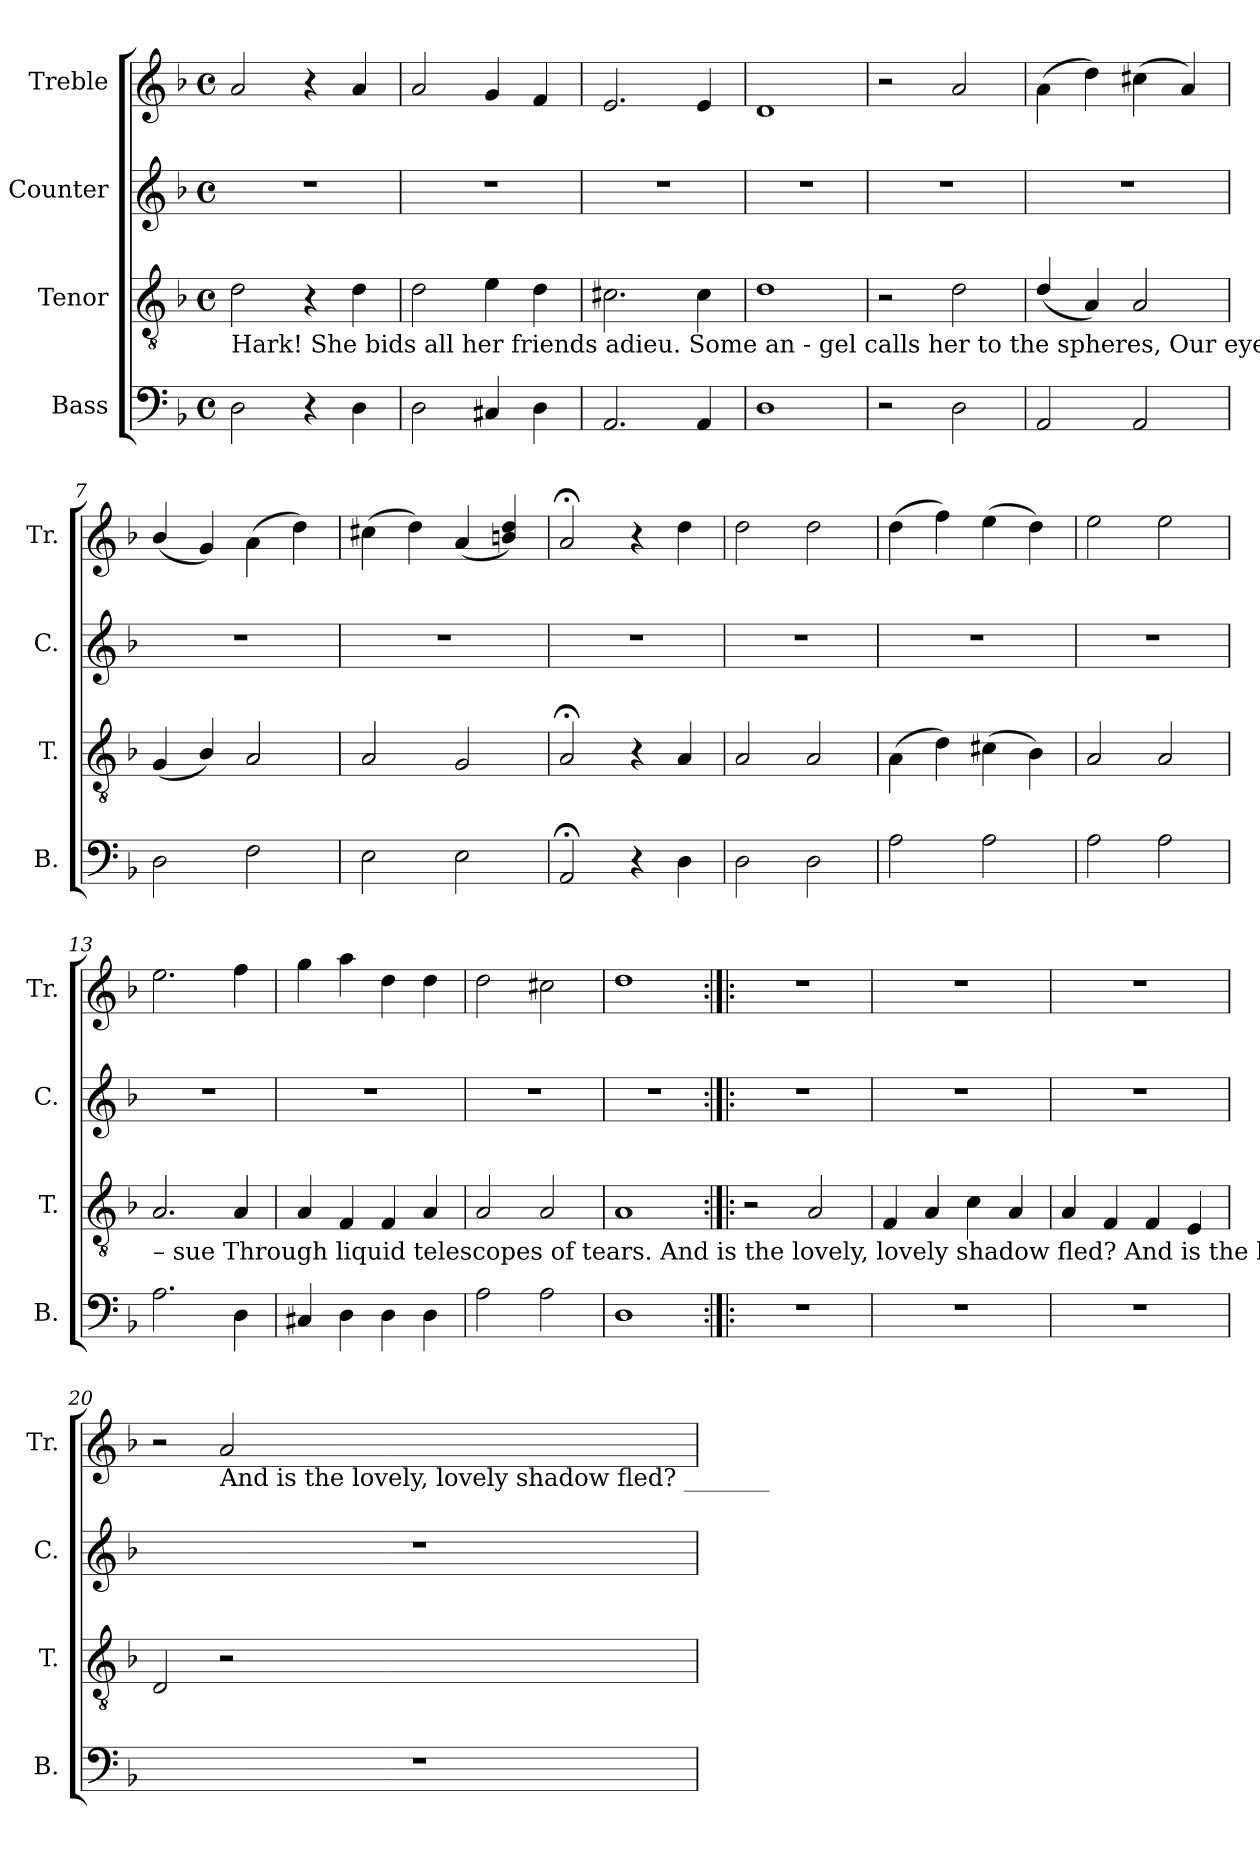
**kern	**kern	**kern	**kern
*part4	*part3	*part2	*part1
*staff4	*staff3	*staff2	*staff1
*I"Bass	*I"Tenor	*I"Counter	*I"Treble
*I'B.	*I'T.	*I'C.	*I'Tr.
*clefF4	*clefGv2	*clefG2	*clefG2
*k[b-]	*k[b-]	*k[b-]	*k[b-]
*M4/4	*M4/4	*M4/4	*M4/4
*met(c)	*met(c)	*met(c)	*met(c)
=1	=1	=1	=1
!	!LO:TX:b:t=Hark! She bids all her friends adieu.       Some  an  -  gel       calls her        to    the  spheres,  Our eyes the radiant     saint pur –	!	!
2D\	2d\	1r	2a/
4r	4r	.	4r
4D\	4d\	.	4a/
=2	=2	=2	=2
2D\	2d\	1r	2a/
4C#X/	4e\	.	4g/
4D\	4d\	.	4f/
=3	=3	=3	=3
2.AA/	2.c#X\	1r	2.e/
4AA/	4c#\	.	4e/
=4	=4	=4	=4
1D	1d	1r	1d
=5	=5	=5	=5
2r	2r	1r	2r
2D\	2d\	.	2a/
=6	=6	=6	=6
2AA/	(4d/	1r	(4a\
.	4A/)	.	4dd\)
2AA/	2A/	.	(4cc#X\
.	.	.	4a/)
=7	=7	=7	=7
2D\	(4G/	1r	(4b-/
.	4B-/)	.	4g/)
2F\	2A/	.	(4a\
.	.	.	4dd\)
=8	=8	=8	=8
2E\	2A/	1r	(4cc#X\
.	.	.	4dd\)
2E\	2G/	.	(4a/
.	.	.	4bn/ 4dd/)
=9	=9	=9	=9
2AA;</	2A;</	1r	2a;</
4r	4r	.	4r
4D\	4A/	.	4dd\
=10	=10	=10	=10
2D\	2A/	1r	2dd\
2D\	2A/	.	2dd\
=11	=11	=11	=11
2A\	(4A\	1r	(4dd\
.	4d\)	.	4ff\)
2A\	(4c#X\	.	(4ee\
.	4B-\)	.	4dd\)
=12	=12	=12	=12
2A\	2A/	1r	2ee\
2A\	2A/	.	2ee\
!!LO:LB:g=z
=13	=13	=13	=13
!	!LO:TX:b:t=– sue Through liquid telescopes of tears.                And is the lovely, lovely shadow fled?                                            And     is the lovely,	!	!
2.A\	2.A/	1r	2.ee\
4D\	4A/	.	4ff\
=14	=14	=14	=14
4C#X/	4A/	1r	4gg\
4D\	4F/	.	4aa\
4D\	4F/	.	4dd\
4D\	4A/	.	4dd\
=15	=15	=15	=15
2A\	2A/	1r	2dd\
2A\	2A/	.	2cc#X\
=16	=16	=16	=16
1D	1A	1r	1dd
=17:|!|:	=17:|!|:	=17:|!|:	=17:|!|:
1r	2r	1r	1r
.	2A/	.	.
=18	=18	=18	=18
1r	4F/	1r	1r
.	4A/	.	.
.	4c\	.	.
.	4A/	.	.
=19	=19	=19	=19
1r	4A/	1r	1r
.	4F/	.	.
.	4F/	.	.
.	4E/	.	.
=20	=20	=20	=20
1r	2D/	1r	2r
!	!	!	!LO:TX:b:t=And is the lovely, lovely shadow  fled? _______
.	2r	.	2a/
=	=	=	=
*-	*-	*-	*-
